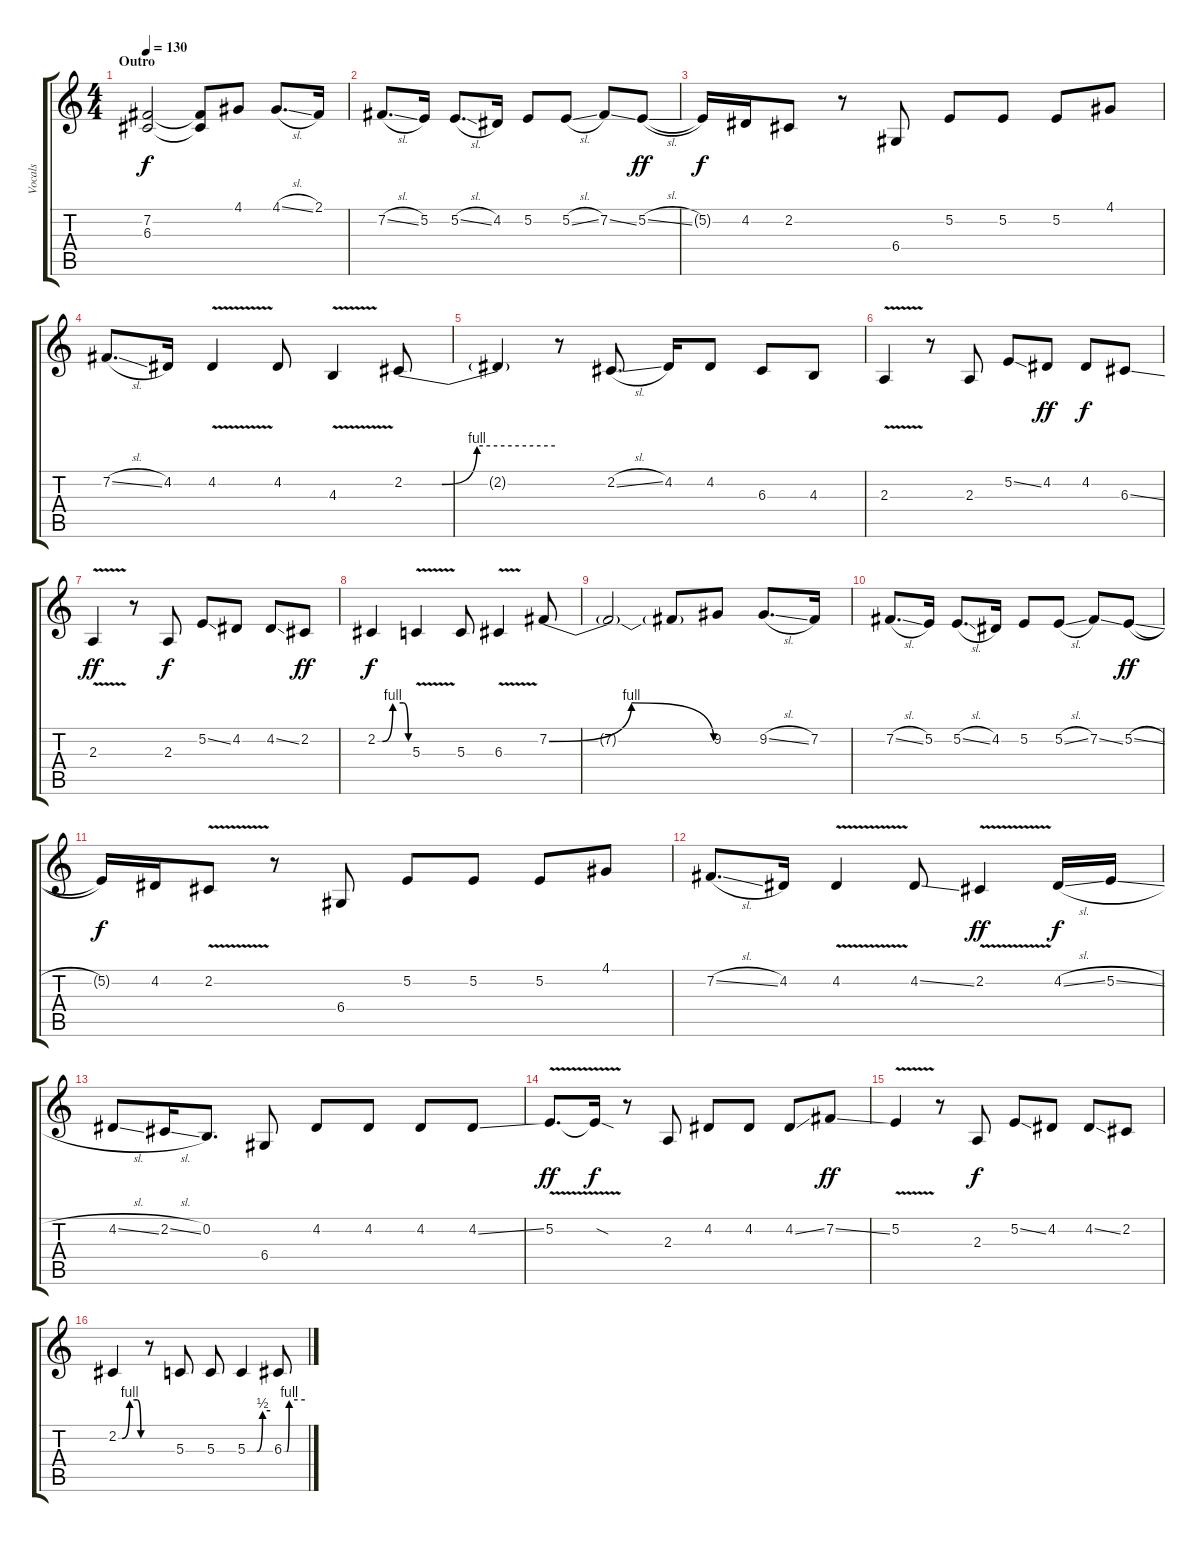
\track ("Vocals" "Vocals") {instrument altosax}
\staff {score tabs}
\tuning (E4 B3 G3 D3 A2 E2) {hide}
\ts (4 4)
\section ("" "Outro")
\tempo 130
\clef g2
\ks c
(7.2{t} 6.3{t}).2{dy f} (7.2{t} 6.3{t}).8 4.1.8 4.1{sl}.8{d} 2.1.16 |
7.2{sl}.8{d} 5.2.16 5.2{sl}.8{d} 4.2.16 5.2.8 5.2{sl}.8 7.2{ss}.8 5.2{sl}.8{dy ff} |
5.2{t}.16{dy f} 4.2.16 2.2.8 r.8 6.4.8 5.2.8 5.2.8 5.2.8 4.1.8 |
7.2{sl}.8{d} 4.2.16 4.2{v}.4 4.2.8 4.3{v}.4 2.2{be (custom 0 0 15 0 29 4 60 4)}.8 |
2.2{t}.4 r.8 2.2{sl}.8{d} 4.2.16 4.2.8 6.3.8 4.3.8 |
2.3{v}.4 r.8 2.3.8 5.2{ss}.8 4.2.8{dy ff} 4.2.8{dy f} 6.3{ss}.8 |
2.3{v}.4{dy ff} r.8 2.3.8{dy f} 5.2{ss}.8 4.2.8 4.2{ss}.8 2.2.8{dy ff} |
2.2{be (custom 0 0 10 0 30 4 50 4 60 0)}.4{dy f} 5.3{v}.4 5.3.8 6.3{v}.4 7.2{be (bendrelease 0 0 15 4 45 4 60 0)}.8 |
7.2{t}.2 7.2{t}.8 9.2.8 9.2{sl}.8{d} 7.2.16 |
7.2{sl}.8{d} 5.2.16 5.2{sl}.8{d} 4.2.16 5.2.8 5.2{sl}.8 7.2{ss}.8 5.2{sl}.8{dy ff} |
5.2{t}.16{dy f} 4.2.16 2.2{v}.8 r.8 6.4.8 5.2.8 5.2.8 5.2.8 4.1.8 |
7.2{sl}.8{d} 4.2.16 4.2{v}.4 4.2{ss}.8 2.2{v}.4{dy ff} 4.2{sl}.16{dy f} 5.2{sl}.16 |
4.2{sl}.8 2.2{sl}.16 0.2.8{d} 6.4.8 4.2.8 4.2.8 4.2.8 4.2{ss}.8 |
5.2{v}.8{d dy ff} 5.2{sod t}.16{dy f} r.8 2.3.8 4.2.8 4.2.8 4.2{ss}.8 7.2{ss}.8{dy ff} |
5.2{v}.4 r.8 2.3.8{dy f} 5.2{ss}.8 4.2.8 4.2{ss}.8 2.2.8 |
2.2{be (custom 0 0 10 0 30 4 50 4 60 0)}.4 r.8 5.3.8 5.3.8 5.3{be (custom 0 0 25 0 40 2 60 2)}.4 6.3{be (custom 0 0 8 0 15 4 60 4)}.8
